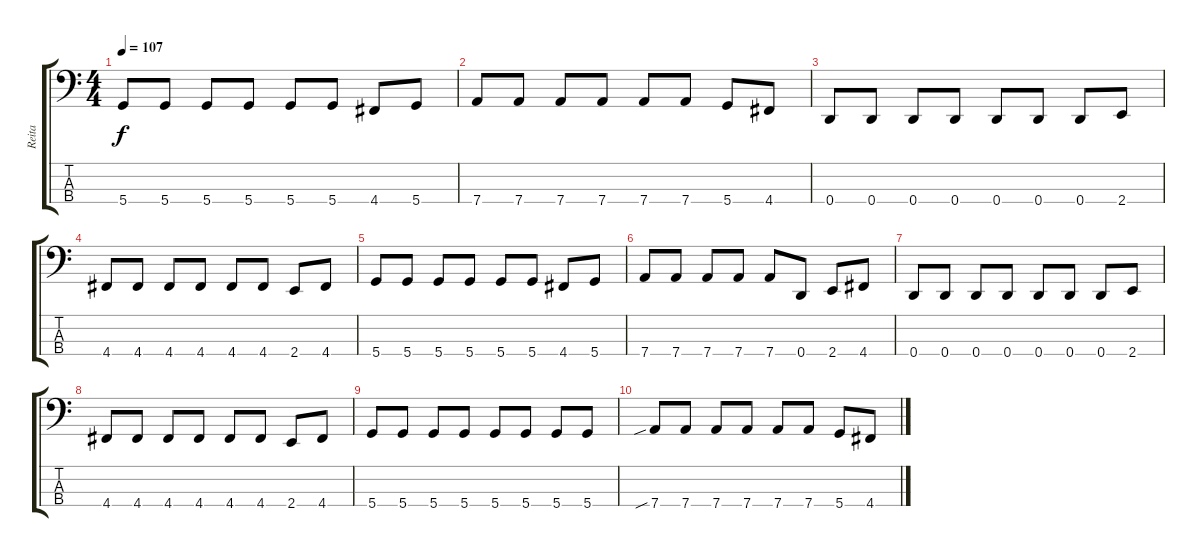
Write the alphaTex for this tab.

\track ("Reita" "Reita") {instrument electricbasspick}
\staff {score tabs}
\tuning (F2 C2 G1 D1) {hide}
\ts (4 4)
\tempo 107
\clef f4
\ks c
5.4.8{dy f} 5.4.8 5.4.8 5.4.8 5.4.8 5.4.8 4.4.8 5.4.8 |
7.4.8 7.4.8 7.4.8 7.4.8 7.4.8 7.4.8 5.4.8 4.4.8 |
0.4.8 0.4.8 0.4.8 0.4.8 0.4.8 0.4.8 0.4.8 2.4.8 |
4.4.8 4.4.8 4.4.8 4.4.8 4.4.8 4.4.8 2.4.8 4.4.8 |
5.4.8 5.4.8 5.4.8 5.4.8 5.4.8 5.4.8 4.4.8 5.4.8 |
7.4.8 7.4.8 7.4.8 7.4.8 7.4.8 0.4.8 2.4.8 4.4.8 |
0.4.8 0.4.8 0.4.8 0.4.8 0.4.8 0.4.8 0.4.8 2.4.8 |
4.4.8 4.4.8 4.4.8 4.4.8 4.4.8 4.4.8 2.4.8 4.4.8 |
5.4.8 5.4.8 5.4.8 5.4.8 5.4.8 5.4.8 5.4.8 5.4.8 |
7.4{sib}.8 7.4.8 7.4.8 7.4.8 7.4.8 7.4.8 5.4.8 4.4.8
